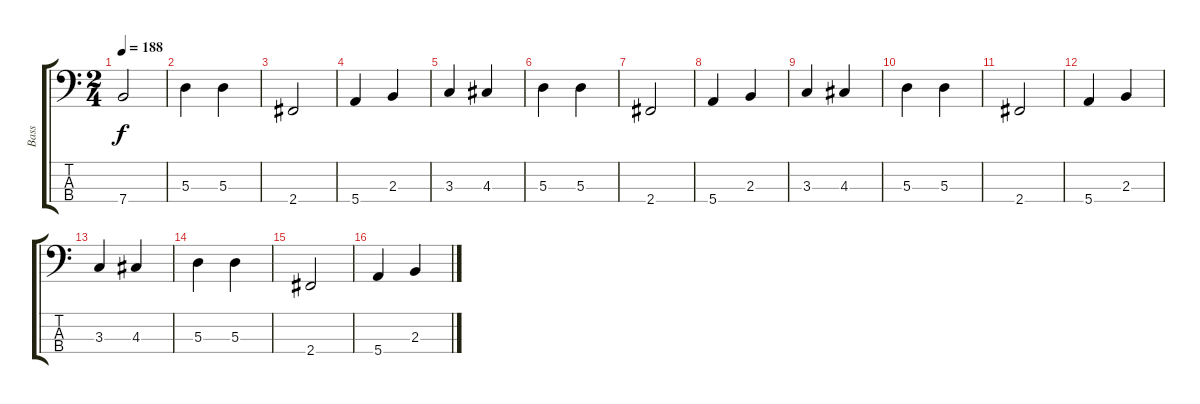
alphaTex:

\track ("Bass" "Bass") {instrument electricbasspick}
\staff {score tabs}
\tuning (G2 D2 A1 E1) {hide}
\ts (2 4)
\tempo 188
\clef f4
\ks c
7.4{t}.2{dy f} |
5.3.4 5.3.4 |
2.4.2 |
5.4.4 2.3.4 |
3.3.4 4.3.4 |
5.3.4 5.3.4 |
2.4.2 |
5.4.4 2.3.4 |
3.3.4 4.3.4 |
5.3.4 5.3.4 |
2.4.2 |
5.4.4 2.3.4 |
3.3.4 4.3.4 |
5.3.4 5.3.4 |
2.4.2 |
5.4.4 2.3.4
